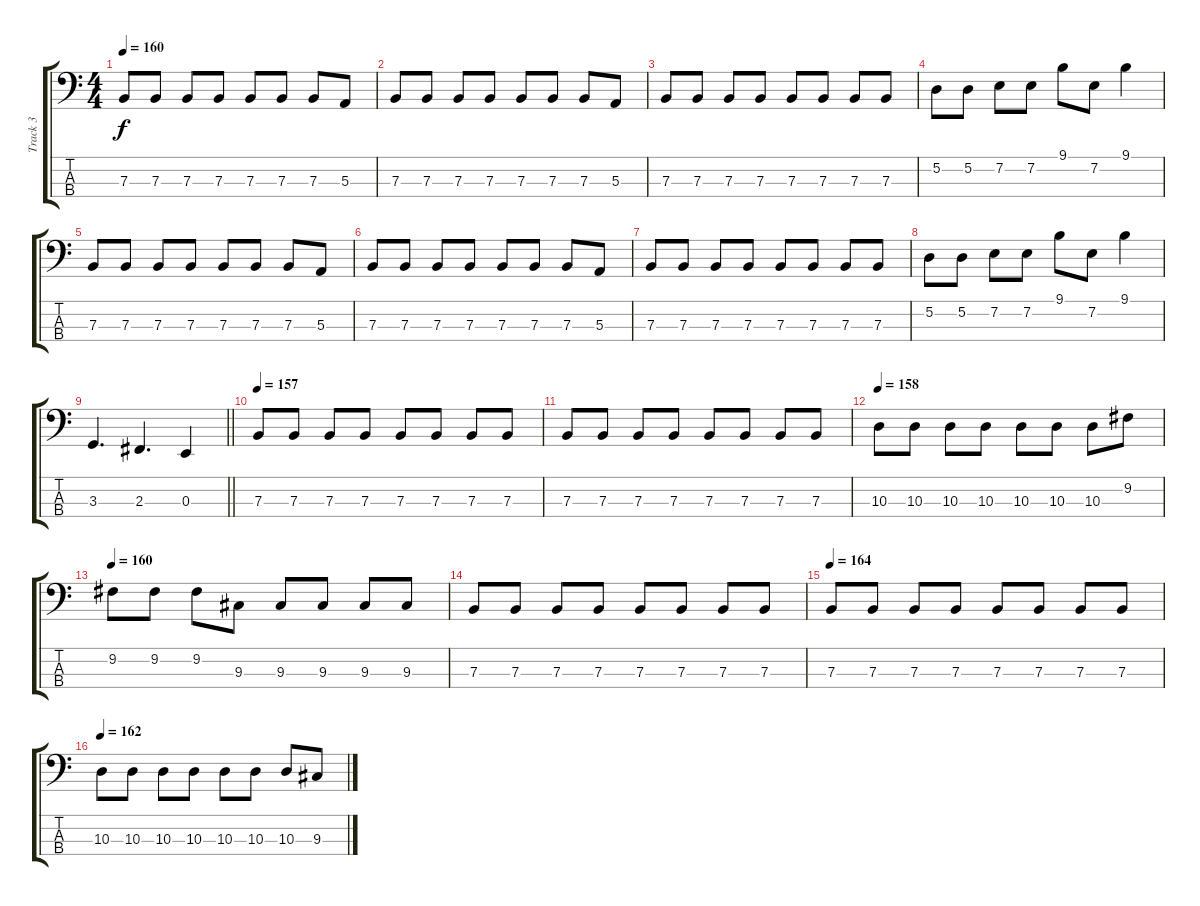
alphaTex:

\track ("Track 3" "Track 3") {instrument electricbasspick}
\staff {score tabs}
\tuning (D2 A1 E1 B0) {hide}
\ts (4 4)
\section ("" "")
\tempo 160
\clef f4
\ks c
7.3.8{dy f} 7.3.8 7.3.8 7.3.8 7.3.8 7.3.8 7.3.8 5.3.8 |
7.3.8 7.3.8 7.3.8 7.3.8 7.3.8 7.3.8 7.3.8 5.3.8 |
7.3.8 7.3.8 7.3.8 7.3.8 7.3.8 7.3.8 7.3.8 7.3.8 |
5.2.8 5.2.8 7.2.8 7.2.8 9.1.8 7.2.8 9.1.4 |
7.3.8 7.3.8 7.3.8 7.3.8 7.3.8 7.3.8 7.3.8 5.3.8 |
7.3.8 7.3.8 7.3.8 7.3.8 7.3.8 7.3.8 7.3.8 5.3.8 |
7.3.8 7.3.8 7.3.8 7.3.8 7.3.8 7.3.8 7.3.8 7.3.8 |
5.2.8 5.2.8 7.2.8 7.2.8 9.1.8 7.2.8 9.1.4 |
\barLineRight lightlight
3.3.4{d} 2.3.4{d} 0.3.4 |
\section ("" "")
\tempo 157
7.3.8 7.3.8 7.3.8 7.3.8 7.3.8 7.3.8 7.3.8 7.3.8 |
7.3.8 7.3.8 7.3.8 7.3.8 7.3.8 7.3.8 7.3.8 7.3.8 |
\tempo 158
10.3.8 10.3.8 10.3.8 10.3.8 10.3.8 10.3.8 10.3.8 9.2.8 |
\tempo 160
9.2.8 9.2.8 9.2.8 9.3.8 9.3.8 9.3.8 9.3.8 9.3.8 |
7.3.8 7.3.8 7.3.8 7.3.8 7.3.8 7.3.8 7.3.8 7.3.8 |
\tempo 164
7.3.8 7.3.8 7.3.8 7.3.8 7.3.8 7.3.8 7.3.8 7.3.8 |
\tempo 162
10.3.8 10.3.8 10.3.8 10.3.8 10.3.8 10.3.8 10.3.8 9.3.8
